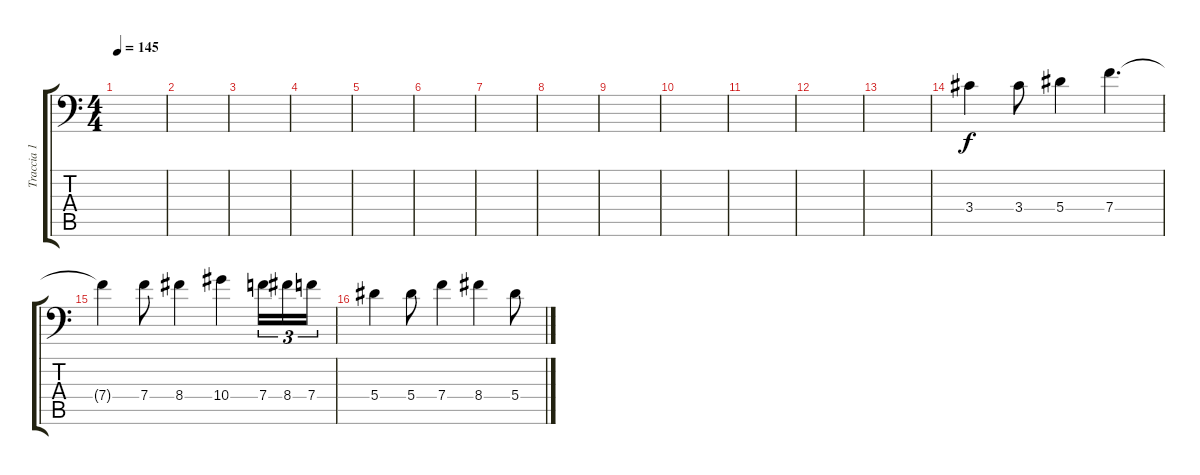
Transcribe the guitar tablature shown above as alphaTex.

\track ("Traccia 1" "Traccia 1") {instrument distortionguitar}
\staff {score tabs}
\tuning (C4 G3 Eb3 Bb2 F2 Bb1) {hide}
\ts (4 4)
\tempo 145
\clef f4
\ks c
|
|
|
|
|
|
|
|
|
|
|
|
|
3.4.4 3.4.8 5.4.4 7.4.4{d} |
7.4{t}.4 7.4.8 8.4.4 10.4.4 7.4.16{tu (3 2)} 8.4.16{tu (3 2)} 7.4.16{tu (3 2)} |
5.4.4 5.4.8 7.4.4 8.4.4 5.4.8
